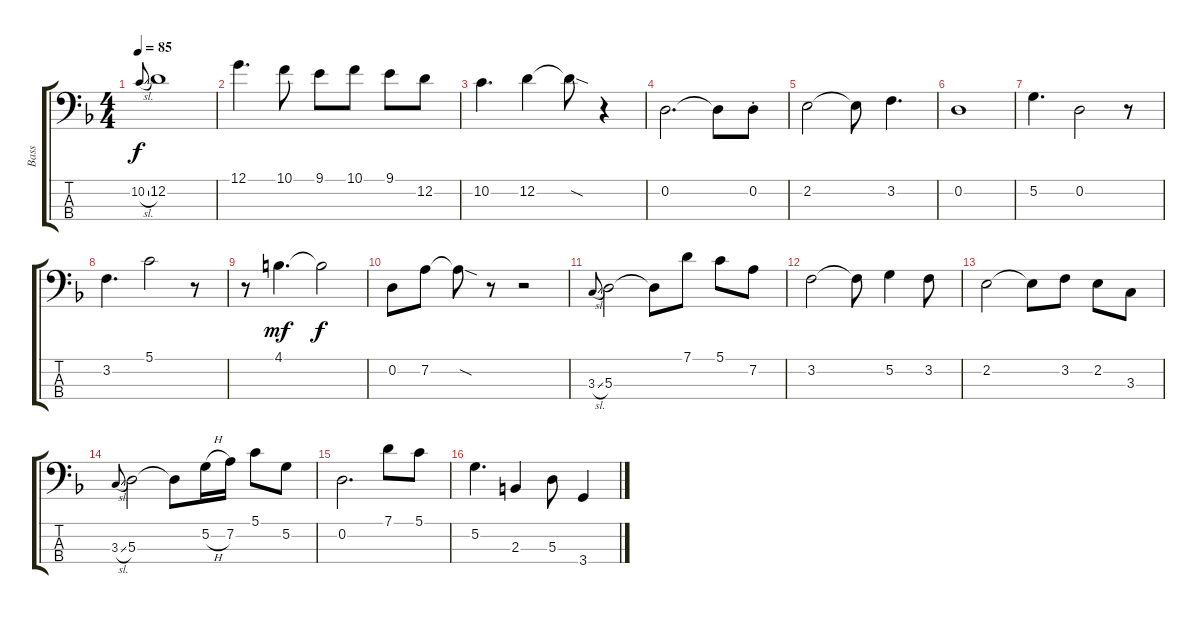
\track ("Bass" "Bass") {instrument electricbassfinger}
\staff {score tabs}
\tuning (G2 D2 A1 E1) {hide}
\ts (4 4)
\section ("" "")
\tempo 85
\clef f4
\ks dminor
10.2{sl}.8{gr onbeat dy f instrument electricbassfinger} 12.2.1 |
12.1.4{d} 10.1.8 9.1.8 10.1.8 9.1.8 12.2.8 |
10.2.4{d} 12.2.4 12.2{sod t}.8 r.4 |
0.2.2{d} 0.2{t}.8 0.2{st}.8 |
2.2.2 2.2{t}.8 3.2.4{d} |
0.2.1 |
5.2.4{d} 0.2.2 r.8 |
3.2.4{d} 5.1.2 r.8 |
r.8 4.1.4{d dy mf} 4.1{t}.2{dy f} |
0.2.8 7.2.8 7.2{sod t}.8 r.8 r.2 |
3.3{sl}.8{gr onbeat} 5.3.2 5.3{t}.8 7.1.8 5.1.8 7.2.8 |
3.2.2 3.2{t}.8 5.2.4 3.2.8 |
2.2.2 2.2{t}.8 3.2.8 2.2.8 3.3.8 |
3.3{sl}.8{gr onbeat} 5.3.2 5.3{t}.8 5.2{h}.16 7.2.16 5.1.8 5.2.8 |
0.2.2{d} 7.1.8 5.1.8 |
5.2.4{d} 2.3.4 5.3.8 3.4.4
